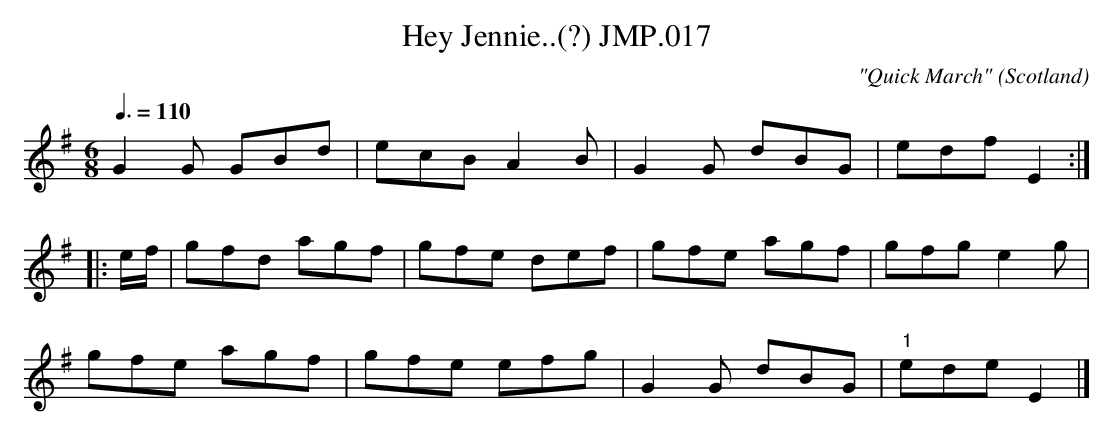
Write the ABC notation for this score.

X:1
T:Hey Jennie..(?) JMP.017
C:"Quick March"
L:1/8
M:6/8
O:Scotland
Q:3/8=110
K:G Major
G2 G GBd | ecB A2B | G2 G dBG | edf E2 :|!
|:e/f/ | gfd agf | gfe def | gfe agf | gfg e2 g |!
gfe agf |  gfe efg | G2 G dBG |"1" ede E2 |]
